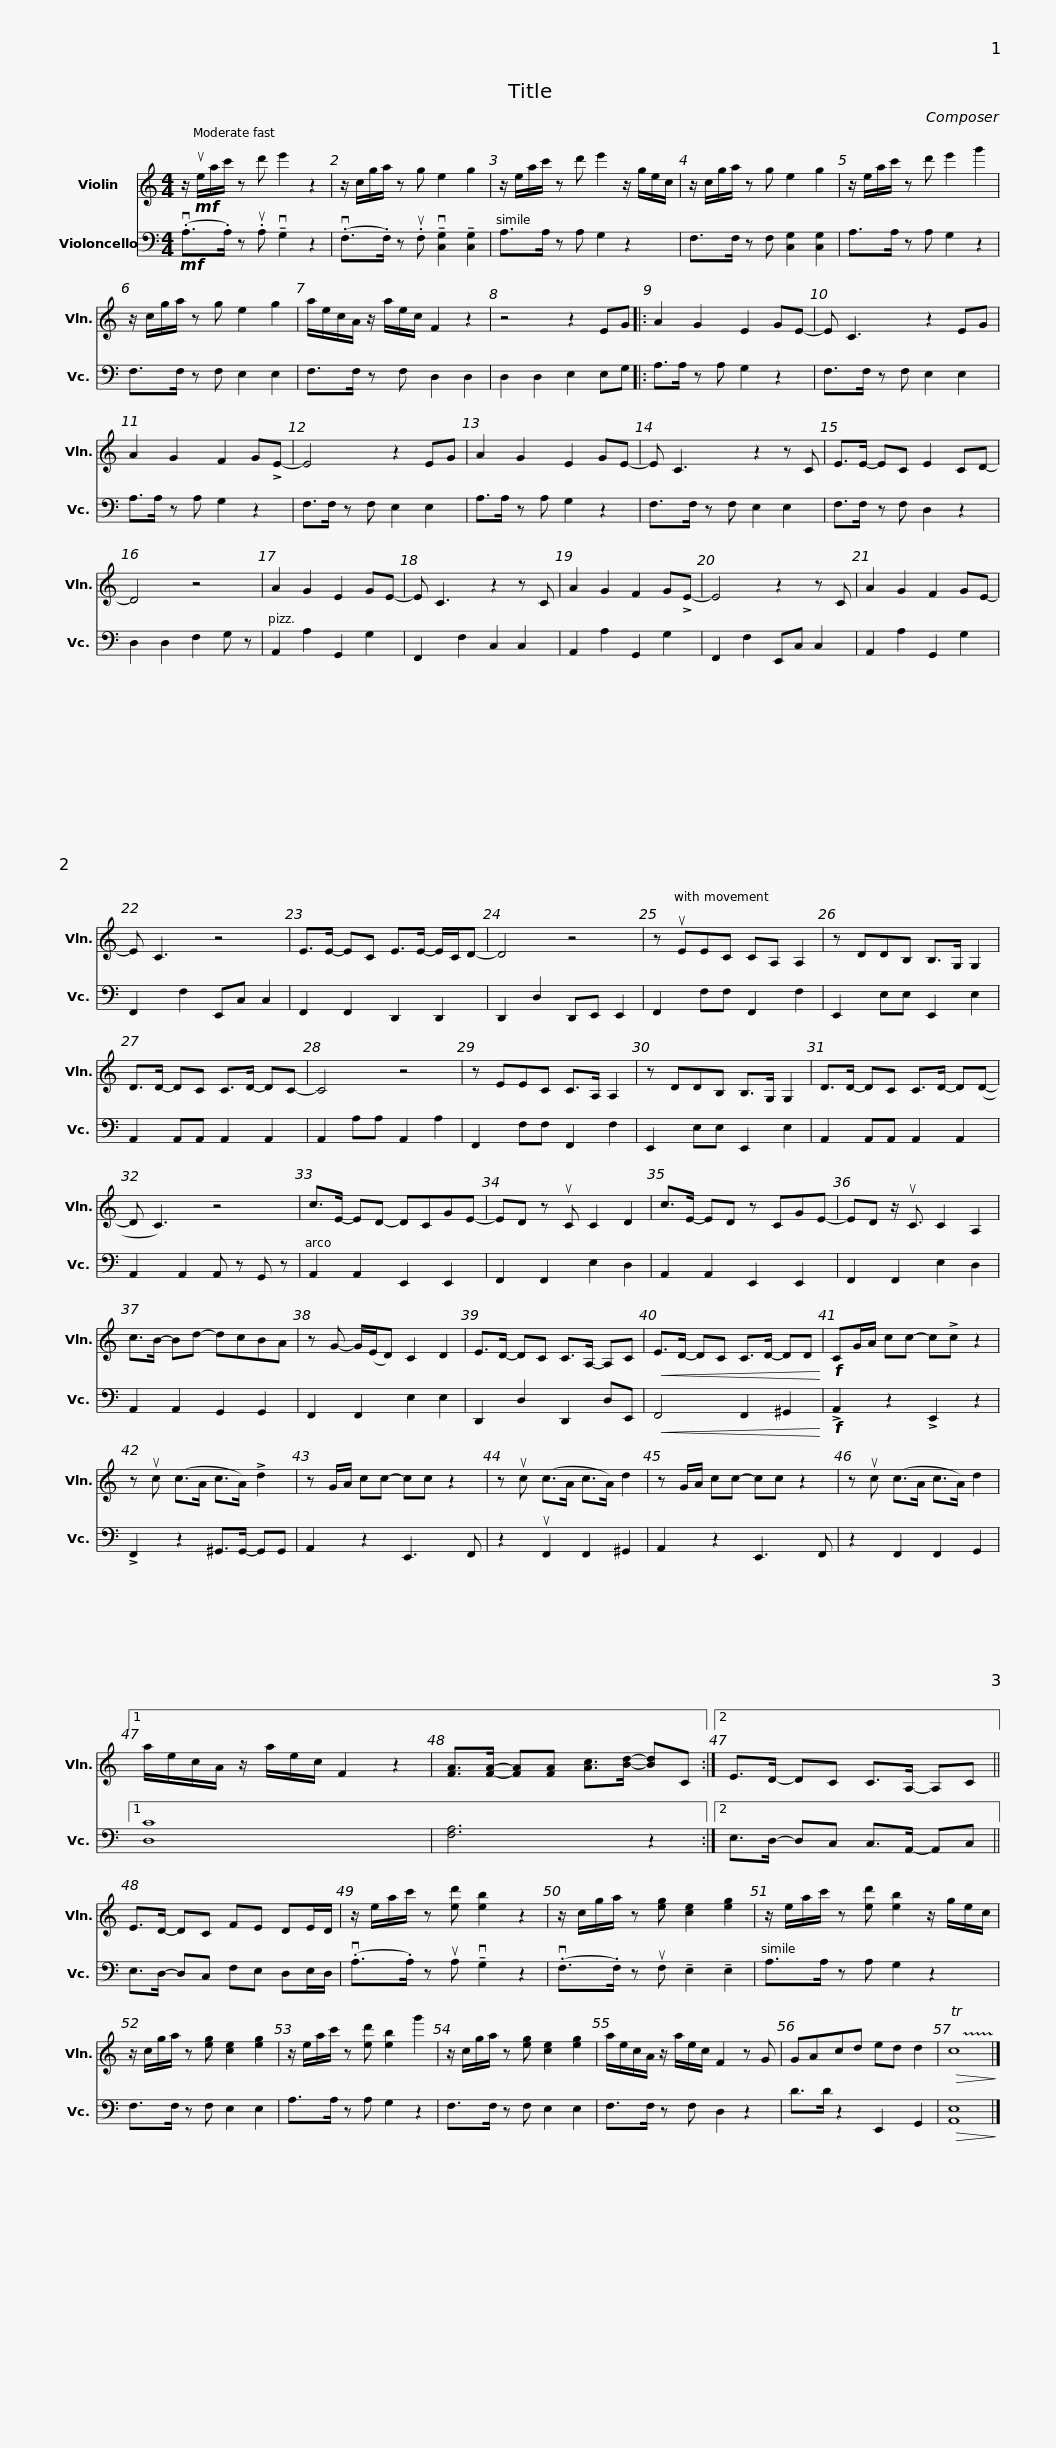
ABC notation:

X:1
%%score 1 2
L:1/8
M:4/4
I:linebreak $
K:C
V:1 treble
V:2 bass
V:1
 z/!mf! ue/a/c'/ z d' e'2 z2 | z/ c/g/a/ z g e2 g2 | z/ e/a/c'/ z d' e'2 z/ g/e/c/ | z/ c/g/a/ z g e2 g2 |$ z/ e/a/c'/ z d' e'2 g'2 | %5
 z/ c/g/a/ z g e2 g2 | a/e/c/A/ z/ a/e/c/ F2 z2 | z4 z2 EG |:$ A2 G2 E2 GE- | E C3 z2 EG | %10
 A2 G2 F2 G!>!E- | E4 z2 EG |$ A2 G2 E2 GE- | E C3 z2 z C | E>E- EC E2 CD- | %15
 D4 z4 |$ A2 G2 E2 GE- | E C3 z2 z C | A2 G2 F2 G!>!E- | E4 z2 z C |$ %20
 A2 G2 F2 GE- | E C3 z4 | E>E- EC E>E- E/C/D- | D4 z4 |$ z uEEC CA, A,2 | %25
 z DDB, B,>G, G,2 | D>D- DC C>D- DC- | C4 z4 |$ z EEC C>A, A,2 | z DDB, B,>G, G,2 | %30
 D>D- DC C>D- D(D- | D C3) z4 | c>E- ED- DCGE- |$ ED z uC C2 D2 | c>E- ED z CGE- | %35
 ED z/ uC3/2 C2 A,2 | c>B- Bd- dcBA | z G- G/(E/D) C2 D2 |$ E>D- DC C>A,- A,C |!<(! E>D- DC C>D- DD!<)! | %40
!f! CG/A/ cc- c!>!c z2 | z uc (c>A c>A) !>!d2 |$ z G/A/ cc- cc z2 | z uc (c>A c>A) d2 | z G/A/ cc- cc z2 | %45
 z uc (c>A c>A) d2 |1 a/e/c/A/ z/ a/e/c/ F2 z2 |$ [FA]>[FA]- [FA][FA] [Ac]>[Bd]- [Bd]C :|2 E>D- DC C>A,- A,C || E>D- DC FE DE/D/ | %50
 z/ e/a/c'/ z [ed'] [eb]2 z2 |$ z/ c/g/a/ z [eg] [ce]2 [eg]2 | z/ e/a/c'/ z [ed'] [eb]2 z/ g/e/c/ | z/ c/g/a/ z [eg] [ce]2 [eg]2 | z/ e/a/c'/ z [ed'] [eb]2 g'2 | %55
 z/ c/g/a/ z [eg] [ce]2 [eg]2 |$ a/e/c/A/ z/ a/e/c/ F2 z G | GAcd ed d2 |!>(! !trill(!Tc8!trill)!!>)! |] %59
V:2
!mf! (.vA,>.A,) z .uA, !tenuto!vG,2 z2 | (.vF,>.F,) z .uF, !tenuto!v[C,G,]2 !tenuto![C,G,]2 | A,>A, z A, G,2 z2 | F,>F, z F, [C,G,]2 [C,G,]2 |$ A,>A, z A, G,2 z2 | %5
 F,>F, z F, E,2 E,2 | F,>F, z F, D,2 D,2 | D,2 D,2 E,2 E,G, |:$ A,>A, z A, G,2 z2 | F,>F, z F, E,2 E,2 | %10
 A,>A, z A, G,2 z2 | F,>F, z F, E,2 E,2 |$ A,>A, z A, G,2 z2 | F,>F, z F, E,2 E,2 | F,>F, z F, D,2 z2 | %15
 D,2 D,2 F,2 G, z |$ A,,2 A,2 G,,2 G,2 | F,,2 F,2 C,2 C,2 | A,,2 A,2 G,,2 G,2 | F,,2 F,2 E,,C, C,2 |$ %20
 A,,2 A,2 G,,2 G,2 | F,,2 F,2 E,,C, C,2 | F,,2 F,,2 D,,2 D,,2 | D,,2 D,2 D,,E,, E,,2 |$ F,,2 F,F, F,,2 F,2 | %25
 E,,2 E,E, E,,2 E,2 | A,,2 A,,A,, A,,2 A,,2 | A,,2 A,A, A,,2 A,2 |$ F,,2 F,F, F,,2 F,2 | E,,2 E,E, E,,2 E,2 | %30
 A,,2 A,,A,, A,,2 A,,2 | A,,2 A,,2 A,, z G,, z | A,,2 A,,2 E,,2 E,,2 |$ F,,2 F,,2 E,2 D,2 | A,,2 A,,2 E,,2 E,,2 | %35
 F,,2 F,,2 E,2 D,2 | A,,2 A,,2 G,,2 G,,2 | F,,2 F,,2 E,2 E,2 |$ D,,2 D,2 D,,2 D,E,, |!<(! F,,4 F,,2 ^G,,2!<)! | %40
!f! !>!A,,2 z2 !>!E,,2 z2 | !>!F,,2 z2 ^G,,>G,,- G,,G,, |$ A,,2 z2 E,,3 F,, | z2 uF,,2 F,,2 ^G,,2 | A,,2 z2 E,,3 F,, | %45
 z2 F,,2 F,,2 G,,2 |1 [D,C]8 |$ [F,A,]6 z2 :|2 E,>D,- D,C, C,>A,,- A,,C, || E,>D,- D,C, F,E, D,E,/D,/ | %50
 (.vA,>.A,) z uA, !tenuto!vG,2 z2 |$ (.vF,>.F,) z uF, !tenuto!E,2 !tenuto!E,2 | A,>A, z A, G,2 z2 | F,>F, z F, E,2 E,2 | A,>A, z A, G,2 z2 | %55
 F,>F, z F, E,2 E,2 |$ F,>F, z F, D,2 z2 | D>D z2 E,,2 G,,2 |!>(! [A,,E,]8!>)! |] %59
